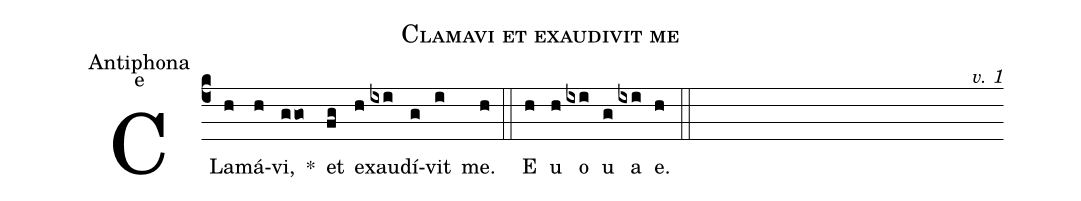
name:Clamavi et exaudivit me;
office-part:Antiphona;
mode:e;
commentary:v. 1;
%%
(c4) CLa(h)má(h)vi,(ggo) <sp>*</sp>() et(fg) e(h)xau(ixi)dí(g)vit(i) me.(h) (::)
<eu>E(h) u(h) o(ixi) u(g) a(ixi) e.(h) </eu>(::)
